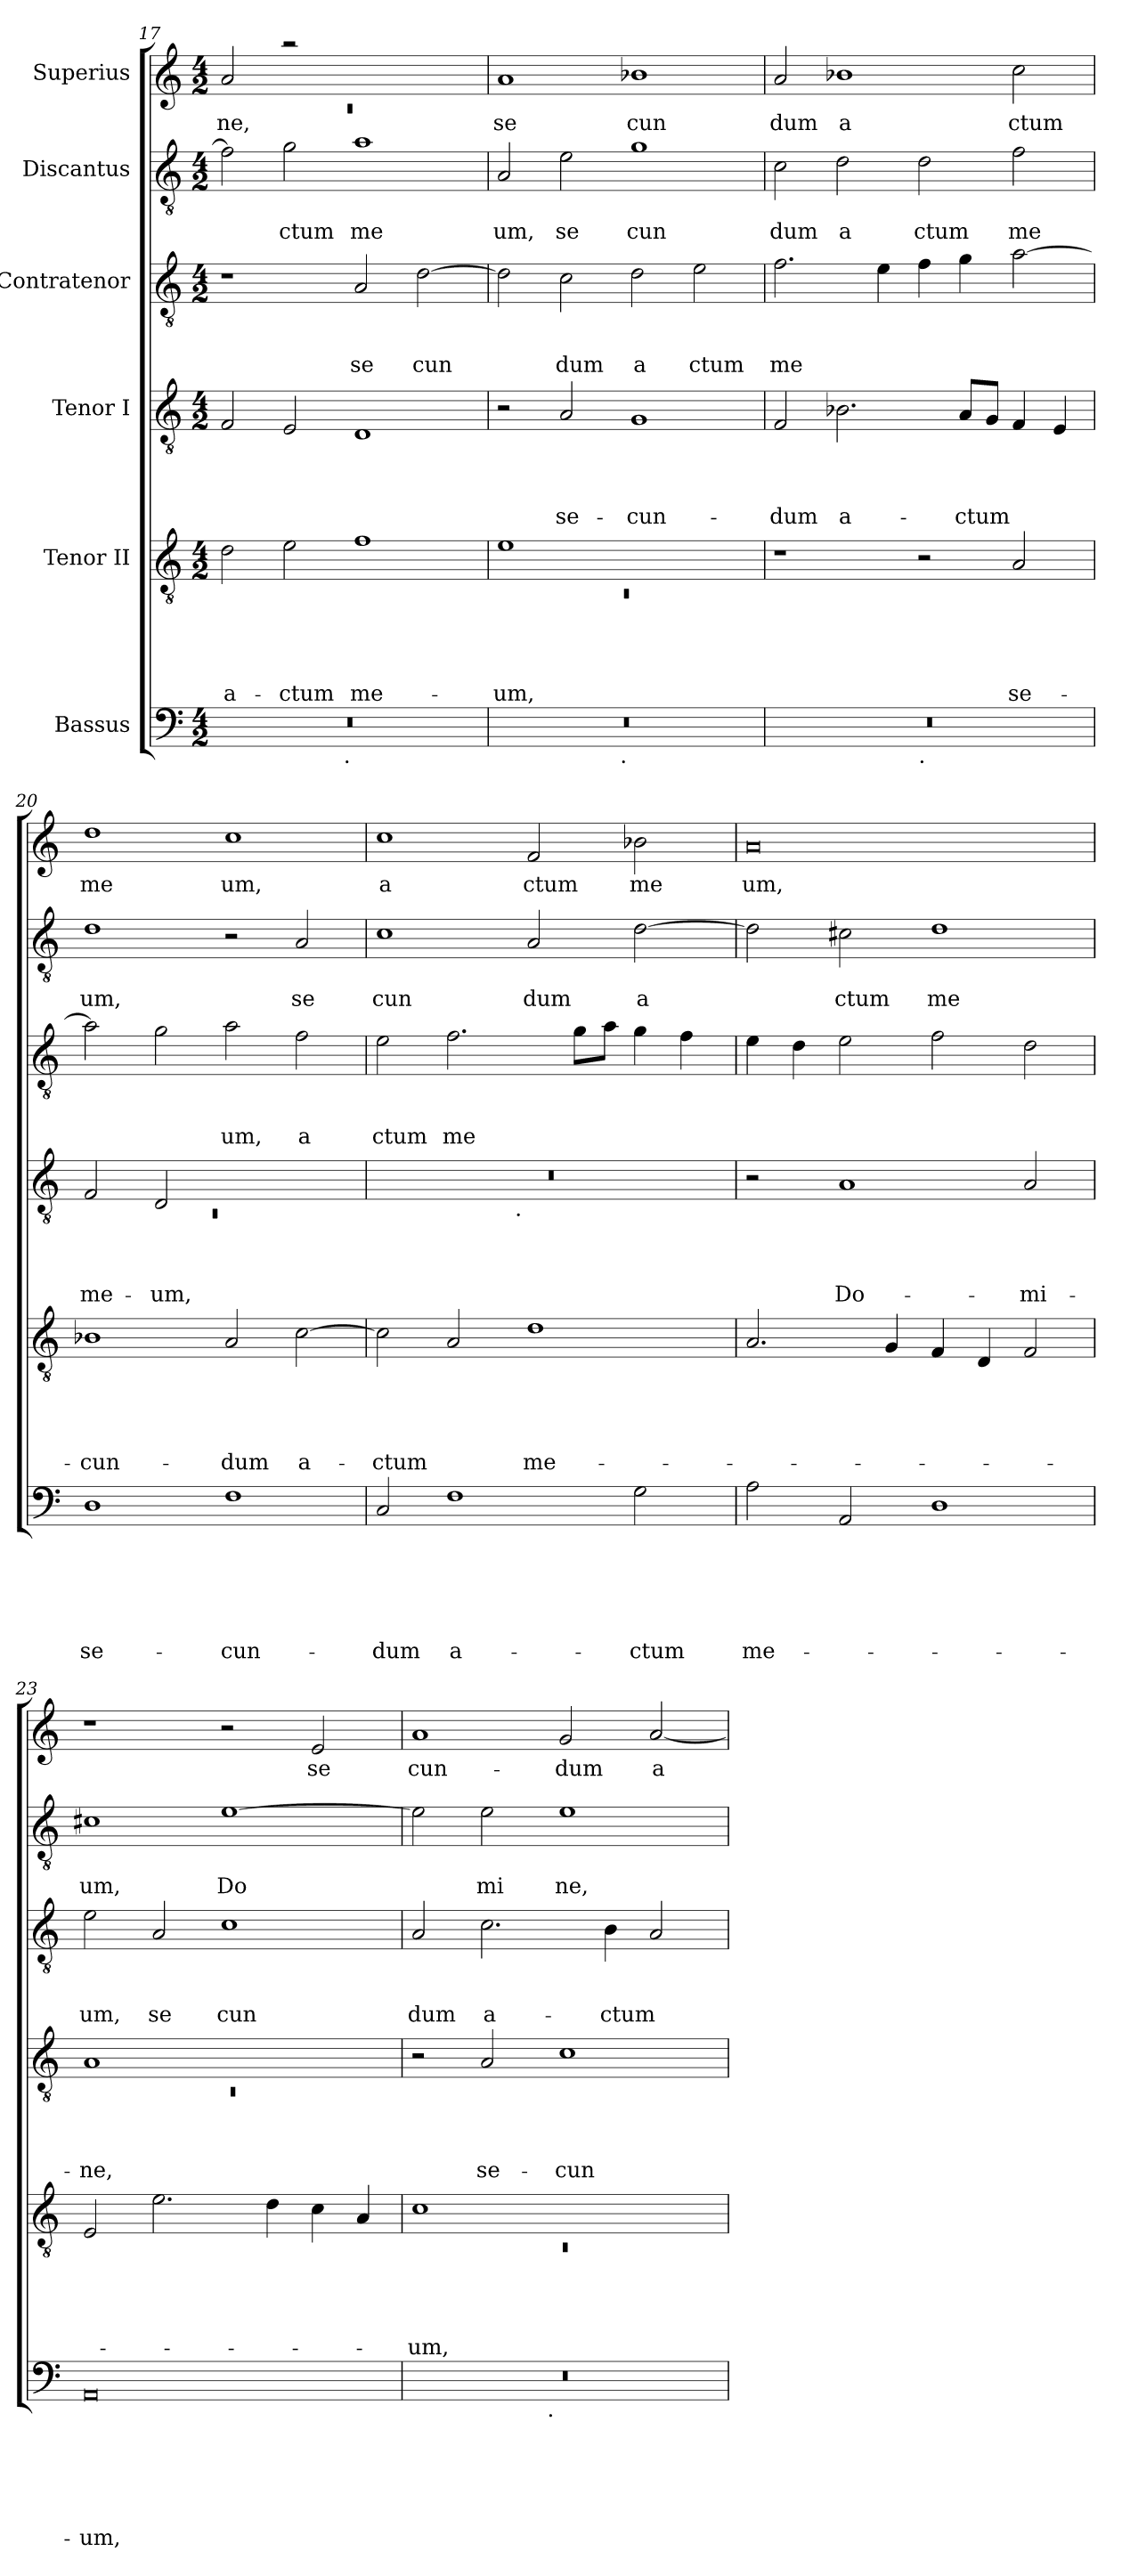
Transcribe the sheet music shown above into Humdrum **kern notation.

**kern	**text	**text	**text	**text	**text	**text	**kern	**text	**text	**text	**text	**text	**kern	**text	**text	**text	**text	**kern	**text	**text	**text	**kern	**text	**text	**kern	**text
*part6	*part6	*part6	*part6	*part6	*part6	*part6	*part5	*part5	*part5	*part5	*part5	*part5	*part4	*part4	*part4	*part4	*part4	*part3	*part3	*part3	*part3	*part2	*part2	*part2	*part1	*part1
*staff6	*staff6	*staff6	*staff6	*staff6	*staff6	*staff6	*staff5	*staff5	*staff5	*staff5	*staff5	*staff5	*staff4	*staff4	*staff4	*staff4	*staff4	*staff3	*staff3	*staff3	*staff3	*staff2	*staff2	*staff2	*staff1	*staff1
*I"Bassus	*	*	*	*	*	*	*I"Tenor II	*	*	*	*	*	*I"Tenor I	*	*	*	*	*I"Contratenor	*	*	*	*I"Discantus	*	*	*I"Superius	*
*clefF4	*	*	*	*	*	*	*clefGv2	*	*	*	*	*	*clefGv2	*	*	*	*	*clefGv2	*	*	*	*clefGv2	*	*	*clefG2	*
*k[]	*	*	*	*	*	*	*k[]	*	*	*	*	*	*k[]	*	*	*	*	*k[]	*	*	*	*k[]	*	*	*k[]	*
*C:	*	*	*	*	*	*	*C:	*	*	*	*	*	*C:	*	*	*	*	*C:	*	*	*	*C:	*	*	*C:	*
*M4/2	*	*	*	*	*	*	*M4/2	*	*	*	*	*	*M4/2	*	*	*	*	*M4/2	*	*	*	*M4/2	*	*	*M4/2	*
=17	=17	=17	=17	=17	=17	=17	=17	=17	=17	=17	=17	=17	=17	=17	=17	=17	=17	=17	=17	=17	=17	=17	=17	=17	=17	=17
*	*	*	*	*	*	*	*	*	*	*	*	*	*	*	*	*	*	*	*	*	*	*	*	*	*^	*
!	!	!	!	!	!	!	!	!	!	!	!	!LO:LY:b	!	!	!	!	!	!	!	!	!	!	!	!	!	!LO:N:vis=1	!LO:LY:b
*^	*	*	*	*	*	*	*	*	*	*	*	*	*	*	*	*	*	*	*	*	*	*	*	*	*	*	*
0r	2ryy	.	.	.	.	.	.	2d\	.	.	.	.	a-	2F/	.	.	.	.	1r	.	.	.	2f\]	.	.	2a/	0rc	ne,
!	!	!	!	!	!	!	!	!	!	!	!	!	!LO:LY:b	!	!	!	!	!	!	!	!	!	!	!	!LO:LY:b	!	!	!
.	4...ryy	.	.	.	.	.	.	2e\	.	.	.	.	-ctum	2E/	.	.	.	.	.	.	.	.	2g\	.	ctum	2raa	.	.
!	!LO:TX:b:t=.	!	!	!	!	!	!	!	!	!	!	!	!	!	!	!	!	!	!	!	!	!	!	!	!	!	!	!
.	1ryy	.	.	.	.	.	.	.	.	.	.	.	.	.	.	.	.	.	.	.	.	.	.	.	.	.	.	.
!	!	!	!	!	!	!	!	!	!	!	!	!	!LO:LY:b	!	!	!	!	!	!	!	!	!LO:LY:b	!	!	!LO:LY:b	!	!	!
.	.	.	.	.	.	.	.	1f	.	.	.	.	me-	1D	.	.	.	.	2A/	.	.	se	1a	.	me	1ryy	.	.
!	!	!	!	!	!	!	!	!	!	!	!	!	!	!	!	!	!	!	!	!	!	!LO:LY:b	!	!	!	!	!	!
.	.	.	.	.	.	.	.	.	.	.	.	.	.	.	.	.	.	.	[>2d\	.	.	cun	.	.	.	.	.	.
.	32ryy	.	.	.	.	.	.	.	.	.	.	.	.	.	.	.	.	.	.	.	.	.	.	.	.	.	.	.
=18!	=18!	=18!	=18!	=18!	=18!	=18!	=18!	=18!	=18!	=18!	=18!	=18!	=18!	=18!	=18!	=18!	=18!	=18!	=18!	=18!	=18!	=18!	=18!	=18!	=18!	=18!	=18!	=18!
*	*	*	*	*	*	*	*	*^	*	*	*	*	*	*	*	*	*	*	*	*	*	*	*	*	*	*	*	*
!	!	!	!	!	!	!	!	!	!LO:N:vis=1	!	!	!	!	!LO:LY:b	!	!	!	!	!	!	!	!	!	!	!	!LO:LY:b	!	!	!LO:LY:b
*	*	*	*	*	*	*	*	*	*	*	*	*	*	*	*	*	*	*	*	*	*	*	*	*	*	*	*v	*v	*
0r	2ryy	.	.	.	.	.	.	1e	0rC	.	.	.	.	-um,	2r	.	.	.	.	2d\]	.	.	.	2A/	.	um,	1a	se
!	!	!	!	!	!	!	!	!	!	!	!	!	!	!	!	!	!	!	!LO:LY:b	!	!	!	!LO:LY:b	!	!	!LO:LY:b	!	!
.	4...ryy	.	.	.	.	.	.	.	.	.	.	.	.	.	2A/	.	.	.	se-	2c\	.	.	dum	2e\	.	se	.	.
!	!LO:TX:b:t=.	!	!	!	!	!	!	!	!	!	!	!	!	!	!	!	!	!	!	!	!	!	!	!	!	!	!	!
.	1ryy	.	.	.	.	.	.	.	.	.	.	.	.	.	.	.	.	.	.	.	.	.	.	.	.	.	.	.
!	!	!	!	!	!	!	!	!	!	!	!	!	!	!	!	!	!	!	!LO:LY:b	!	!	!	!LO:LY:b	!	!	!LO:LY:b	!	!LO:LY:b
.	.	.	.	.	.	.	.	1ryy	.	.	.	.	.	.	1G	.	.	.	-cun-	2d\	.	.	a	1g	.	cun	1b-X	cun
!	!	!	!	!	!	!	!	!	!	!	!	!	!	!	!	!	!	!	!	!	!	!	!LO:LY:b	!	!	!	!	!
.	.	.	.	.	.	.	.	.	.	.	.	.	.	.	.	.	.	.	.	2e\	.	.	ctum	.	.	.	.	.
.	32ryy	.	.	.	.	.	.	.	.	.	.	.	.	.	.	.	.	.	.	.	.	.	.	.	.	.	.	.
=19!	=19!	=19!	=19!	=19!	=19!	=19!	=19!	=19!	=19!	=19!	=19!	=19!	=19!	=19!	=19!	=19!	=19!	=19!	=19!	=19!	=19!	=19!	=19!	=19!	=19!	=19!	=19!	=19!
!	!	!	!	!	!	!	!	!	!	!	!	!	!	!	!	!	!	!	!LO:LY:b	!	!	!	!LO:LY:b	!	!	!LO:LY:b	!	!LO:LY:b
*	*	*	*	*	*	*	*	*v	*v	*	*	*	*	*	*	*	*	*	*	*	*	*	*	*	*	*	*	*
0r	1ryy	.	.	.	.	.	.	1r	.	.	.	.	.	2F/	.	.	.	-dum	2.f\	.	.	me	2c\	.	dum	2a/	dum
!	!	!	!	!	!	!	!	!	!	!	!	!	!	!	!	!	!	!LO:LY:b	!	!	!	!	!	!	!LO:LY:b	!	!LO:LY:b
.	.	.	.	.	.	.	.	.	.	.	.	.	.	2.B-X\	.	.	.	a-	.	.	.	.	2d\	.	a	1b-X	a
.	.	.	.	.	.	.	.	.	.	.	.	.	.	.	.	.	.	.	4e\	.	.	.	.	.	.	.	.
!	!LO:TX:b:t=.	!	!	!	!	!	!	!	!	!	!	!	!	!	!	!	!	!	!	!	!	!	!	!	!	!	!
!	!	!	!	!	!	!	!	!	!	!	!	!	!	!	!	!	!	!	!	!	!	!	!	!	!LO:LY:b	!	!
.	1ryy	.	.	.	.	.	.	2r	.	.	.	.	.	.	.	.	.	.	4f\	.	.	.	2d\	.	ctum	.	.
!	!	!	!	!	!	!	!	!	!	!	!	!	!	!	!	!	!	!LO:LY:b	!	!	!	!	!	!	!	!	!
.	.	.	.	.	.	.	.	.	.	.	.	.	.	8A/L	.	.	.	-ctum	4g\	.	.	.	.	.	.	.	.
.	.	.	.	.	.	.	.	.	.	.	.	.	.	8G/J	.	.	.	.	.	.	.	.	.	.	.	.	.
!	!	!	!	!	!	!	!	!	!	!	!	!	!LO:LY:b	!	!	!	!	!	!	!	!	!	!	!	!LO:LY:b	!	!LO:LY:b
.	.	.	.	.	.	.	.	2A/	.	.	.	.	se-	4F/	.	.	.	.	[>2a\	.	.	.	2f\	.	me	2cc\	ctum
.	.	.	.	.	.	.	.	.	.	.	.	.	.	4E/	.	.	.	.	.	.	.	.	.	.	.	.	.
=20!	=20!	=20!	=20!	=20!	=20!	=20!	=20!	=20!	=20!	=20!	=20!	=20!	=20!	=20!	=20!	=20!	=20!	=20!	=20!	=20!	=20!	=20!	=20!	=20!	=20!	=20!	=20!
*	*	*	*	*	*	*	*	*	*	*	*	*	*	*^	*	*	*	*	*	*	*	*	*	*	*	*	*
!	!	!	!	!	!	!	!LO:LY:b	!	!	!	!	!	!LO:LY:b	!	!LO:N:vis=1	!	!	!	!LO:LY:b	!	!	!	!	!	!	!LO:LY:b	!	!LO:LY:b
*v	*v	*	*	*	*	*	*	*	*	*	*	*	*	*	*	*	*	*	*	*	*	*	*	*	*	*	*	*
1D	.	.	.	.	.	se-	1B-X	.	.	.	.	-cun-	2F/	0rC	.	.	.	me-	2a\]	.	.	.	1d	.	um,	1dd	me
!	!	!	!	!	!	!	!	!	!	!	!	!	!	!	!	!	!	!LO:LY:b	!	!	!	!	!	!	!	!	!
.	.	.	.	.	.	.	.	.	.	.	.	.	2D/	.	.	.	.	-um,	2g\	.	.	.	.	.	.	.	.
!	!	!	!	!	!	!LO:LY:b	!	!	!	!	!	!LO:LY:b	!	!	!	!	!	!	!	!	!	!LO:LY:b	!	!	!	!	!LO:LY:b
1F	.	.	.	.	.	-cun-	2A/	.	.	.	.	-dum	1ryy	.	.	.	.	.	2a\	.	.	um,	2r	.	.	1cc	um,
!	!	!	!	!	!	!	!	!	!	!	!	!LO:LY:b	!	!	!	!	!	!	!	!	!	!LO:LY:b	!	!	!LO:LY:b	!	!
.	.	.	.	.	.	.	[>2c\	.	.	.	.	a-	.	.	.	.	.	.	2f\	.	.	a	2A/	.	se	.	.
=21!	=21!	=21!	=21!	=21!	=21!	=21!	=21!	=21!	=21!	=21!	=21!	=21!	=21!	=21!	=21!	=21!	=21!	=21!	=21!	=21!	=21!	=21!	=21!	=21!	=21!	=21!	=21!
!	!	!	!	!	!	!LO:LY:b	!	!	!	!	!	!LO:LY:b	!	!	!	!	!	!	!	!	!	!LO:LY:b	!	!	!LO:LY:b	!	!LO:LY:b
2C/	.	.	.	.	.	-dum	2c\]	.	.	.	.	-ctum	0r	2ryy	.	.	.	.	2e\	.	.	ctum	1c	.	cun	1cc	a
!	!	!	!	!	!	!LO:LY:b	!	!	!	!	!	!	!	!	!	!	!	!	!	!	!	!LO:LY:b	!	!	!	!	!
1F	.	.	.	.	.	a-	2A/	.	.	.	.	.	.	4...ryy	.	.	.	.	2.f\	.	.	me	.	.	.	.	.
!	!	!	!	!	!	!	!	!	!	!	!	!	!	!LO:TX:b:t=.	!	!	!	!	!	!	!	!	!	!	!	!	!
.	.	.	.	.	.	.	.	.	.	.	.	.	.	1ryy	.	.	.	.	.	.	.	.	.	.	.	.	.
!	!	!	!	!	!	!	!	!	!	!	!	!LO:LY:b	!	!	!	!	!	!	!	!	!	!	!	!	!LO:LY:b	!	!LO:LY:b
.	.	.	.	.	.	.	1d	.	.	.	.	me-	.	.	.	.	.	.	.	.	.	.	2A/	.	dum	2f/	ctum
.	.	.	.	.	.	.	.	.	.	.	.	.	.	.	.	.	.	.	8g\L	.	.	.	.	.	.	.	.
.	.	.	.	.	.	.	.	.	.	.	.	.	.	.	.	.	.	.	8a\J	.	.	.	.	.	.	.	.
!	!	!	!	!	!	!LO:LY:b	!	!	!	!	!	!	!	!	!	!	!	!	!	!	!	!	!	!	!LO:LY:b	!	!LO:LY:b
2G\	.	.	.	.	.	-ctum	.	.	.	.	.	.	.	.	.	.	.	.	4g\	.	.	.	[>2d\	.	a	2b-X\	me
.	.	.	.	.	.	.	.	.	.	.	.	.	.	.	.	.	.	.	4f\	.	.	.	.	.	.	.	.
.	.	.	.	.	.	.	.	.	.	.	.	.	.	32ryy	.	.	.	.	.	.	.	.	.	.	.	.	.
=22!	=22!	=22!	=22!	=22!	=22!	=22!	=22!	=22!	=22!	=22!	=22!	=22!	=22!	=22!	=22!	=22!	=22!	=22!	=22!	=22!	=22!	=22!	=22!	=22!	=22!	=22!	=22!
!	!	!	!	!	!	!LO:LY:b	!	!	!	!	!	!	!	!	!	!	!	!	!	!	!	!	!	!	!	!	!LO:LY:b
*	*	*	*	*	*	*	*	*	*	*	*	*	*v	*v	*	*	*	*	*	*	*	*	*	*	*	*	*
2A\	.	.	.	.	.	me-	2.A/	.	.	.	.	.	2r	.	.	.	.	4e\	.	.	.	2d\]	.	.	0a	um,
.	.	.	.	.	.	.	.	.	.	.	.	.	.	.	.	.	.	4d\	.	.	.	.	.	.	.	.
!	!	!	!	!	!	!	!	!	!	!	!	!	!	!	!	!	!LO:LY:b	!	!	!	!	!	!	!LO:LY:b	!	!
2AA/	.	.	.	.	.	.	.	.	.	.	.	.	1A	.	.	.	Do-	2e\	.	.	.	2c#X\	.	ctum	.	.
.	.	.	.	.	.	.	4G/	.	.	.	.	.	.	.	.	.	.	.	.	.	.	.	.	.	.	.
!	!	!	!	!	!	!	!	!	!	!	!	!	!	!	!	!	!	!	!	!	!	!	!	!LO:LY:b	!	!
1D	.	.	.	.	.	.	4F/	.	.	.	.	.	.	.	.	.	.	2f\	.	.	.	1d	.	me	.	.
.	.	.	.	.	.	.	4D/	.	.	.	.	.	.	.	.	.	.	.	.	.	.	.	.	.	.	.
!	!	!	!	!	!	!	!	!	!	!	!	!	!	!	!	!	!LO:LY:b	!	!	!	!	!	!	!	!	!
.	.	.	.	.	.	.	2F/	.	.	.	.	.	2A/	.	.	.	-mi-	2d\	.	.	.	.	.	.	.	.
=23!	=23!	=23!	=23!	=23!	=23!	=23!	=23!	=23!	=23!	=23!	=23!	=23!	=23!	=23!	=23!	=23!	=23!	=23!	=23!	=23!	=23!	=23!	=23!	=23!	=23!	=23!
*	*	*	*	*	*	*	*	*	*	*	*	*	*^	*	*	*	*	*	*	*	*	*	*	*	*	*
!	!	!	!	!	!	!LO:LY:b	!	!	!	!	!	!	!	!LO:N:vis=1	!	!	!	!LO:LY:b	!	!	!	!LO:LY:b	!	!	!LO:LY:b	!	!
0AA	.	.	.	.	.	-um,	2E/	.	.	.	.	.	1A	0rC	.	.	.	-ne,	2e\	.	.	um,	1c#X	.	um,	1r	.
!	!	!	!	!	!	!	!	!	!	!	!	!	!	!	!	!	!	!	!	!	!	!LO:LY:b	!	!	!	!	!
.	.	.	.	.	.	.	2.e\	.	.	.	.	.	.	.	.	.	.	.	2A/	.	.	se	.	.	.	.	.
!	!	!	!	!	!	!	!	!	!	!	!	!	!	!	!	!	!	!	!	!	!	!LO:LY:b	!	!	!LO:LY:b	!	!
.	.	.	.	.	.	.	.	.	.	.	.	.	1ryy	.	.	.	.	.	1c	.	.	cun	[<1e	.	Do	2r	.
.	.	.	.	.	.	.	4d\	.	.	.	.	.	.	.	.	.	.	.	.	.	.	.	.	.	.	.	.
!	!	!	!	!	!	!	!	!	!	!	!	!	!	!	!	!	!	!	!	!	!	!	!	!	!	!	!LO:LY:b
.	.	.	.	.	.	.	4c\	.	.	.	.	.	.	.	.	.	.	.	.	.	.	.	.	.	.	2e/	se
.	.	.	.	.	.	.	4A/	.	.	.	.	.	.	.	.	.	.	.	.	.	.	.	.	.	.	.	.
*	*	*	*	*	*	*	*	*	*	*	*	*	*v	*v	*	*	*	*	*	*	*	*	*	*	*	*	*
!!LO:LB:g=z
=24!	=24!	=24!	=24!	=24!	=24!	=24!	=24!	=24!	=24!	=24!	=24!	=24!	=24!	=24!	=24!	=24!	=24!	=24!	=24!	=24!	=24!	=24!	=24!	=24!	=24!	=24!
*	*	*	*	*	*	*	*^	*	*	*	*	*	*	*	*	*	*	*	*	*	*	*	*	*	*	*
!	!	!	!	!	!	!	!	!LO:N:vis=1	!	!	!	!	!LO:LY:b	!	!	!	!	!	!	!	!	!LO:LY:b	!	!	!	!	!LO:LY:b
*^	*	*	*	*	*	*	*	*	*	*	*	*	*	*	*	*	*	*	*	*	*	*	*	*	*	*	*
0r	2ryy	.	.	.	.	.	.	1c	0rC	.	.	.	.	-um,	2r	.	.	.	.	2A/	.	.	dum	2e\]	.	.	1a	cun-
!	!	!	!	!	!	!	!	!	!	!	!	!	!	!	!	!	!	!	!LO:LY:b	!	!	!	!LO:LY:b	!	!	!LO:LY:b	!	!
.	4...ryy	.	.	.	.	.	.	.	.	.	.	.	.	.	2A/	.	.	.	se-	2.c\	.	.	a-	2e\	.	mi	.	.
!	!LO:TX:b:t=.	!	!	!	!	!	!	!	!	!	!	!	!	!	!	!	!	!	!	!	!	!	!	!	!	!	!	!
.	1ryy	.	.	.	.	.	.	.	.	.	.	.	.	.	.	.	.	.	.	.	.	.	.	.	.	.	.	.
!	!	!	!	!	!	!	!	!	!	!	!	!	!	!	!	!	!	!	!LO:LY:b	!	!	!	!	!	!	!LO:LY:b	!	!LO:LY:b
.	.	.	.	.	.	.	.	1ryy	.	.	.	.	.	.	1c	.	.	.	-cun-	.	.	.	.	1e	.	ne,	2g/	-dum
!	!	!	!	!	!	!	!	!	!	!	!	!	!	!	!	!	!	!	!	!	!	!	!LO:LY:b	!	!	!	!	!
.	.	.	.	.	.	.	.	.	.	.	.	.	.	.	.	.	.	.	.	4B\	.	.	-ctum	.	.	.	.	.
!	!	!	!	!	!	!	!	!	!	!	!	!	!	!	!	!	!	!	!	!	!	!	!	!	!	!	!	!LO:LY:b
.	.	.	.	.	.	.	.	.	.	.	.	.	.	.	.	.	.	.	.	2A/	.	.	.	.	.	.	[<2a/	a-
.	32ryy	.	.	.	.	.	.	.	.	.	.	.	.	.	.	.	.	.	.	.	.	.	.	.	.	.	.	.
*v	*v	*	*	*	*	*	*	*	*	*	*	*	*	*	*	*	*	*	*	*	*	*	*	*	*	*	*	*
*	*	*	*	*	*	*	*v	*v	*	*	*	*	*	*	*	*	*	*	*	*	*	*	*	*	*	*	*
=!	=!	=!	=!	=!	=!	=!	=!	=!	=!	=!	=!	=!	=!	=!	=!	=!	=!	=!	=!	=!	=!	=!	=!	=!	=!	=!
*-	*-	*-	*-	*-	*-	*-	*-	*-	*-	*-	*-	*-	*-	*-	*-	*-	*-	*-	*-	*-	*-	*-	*-	*-	*-	*-
